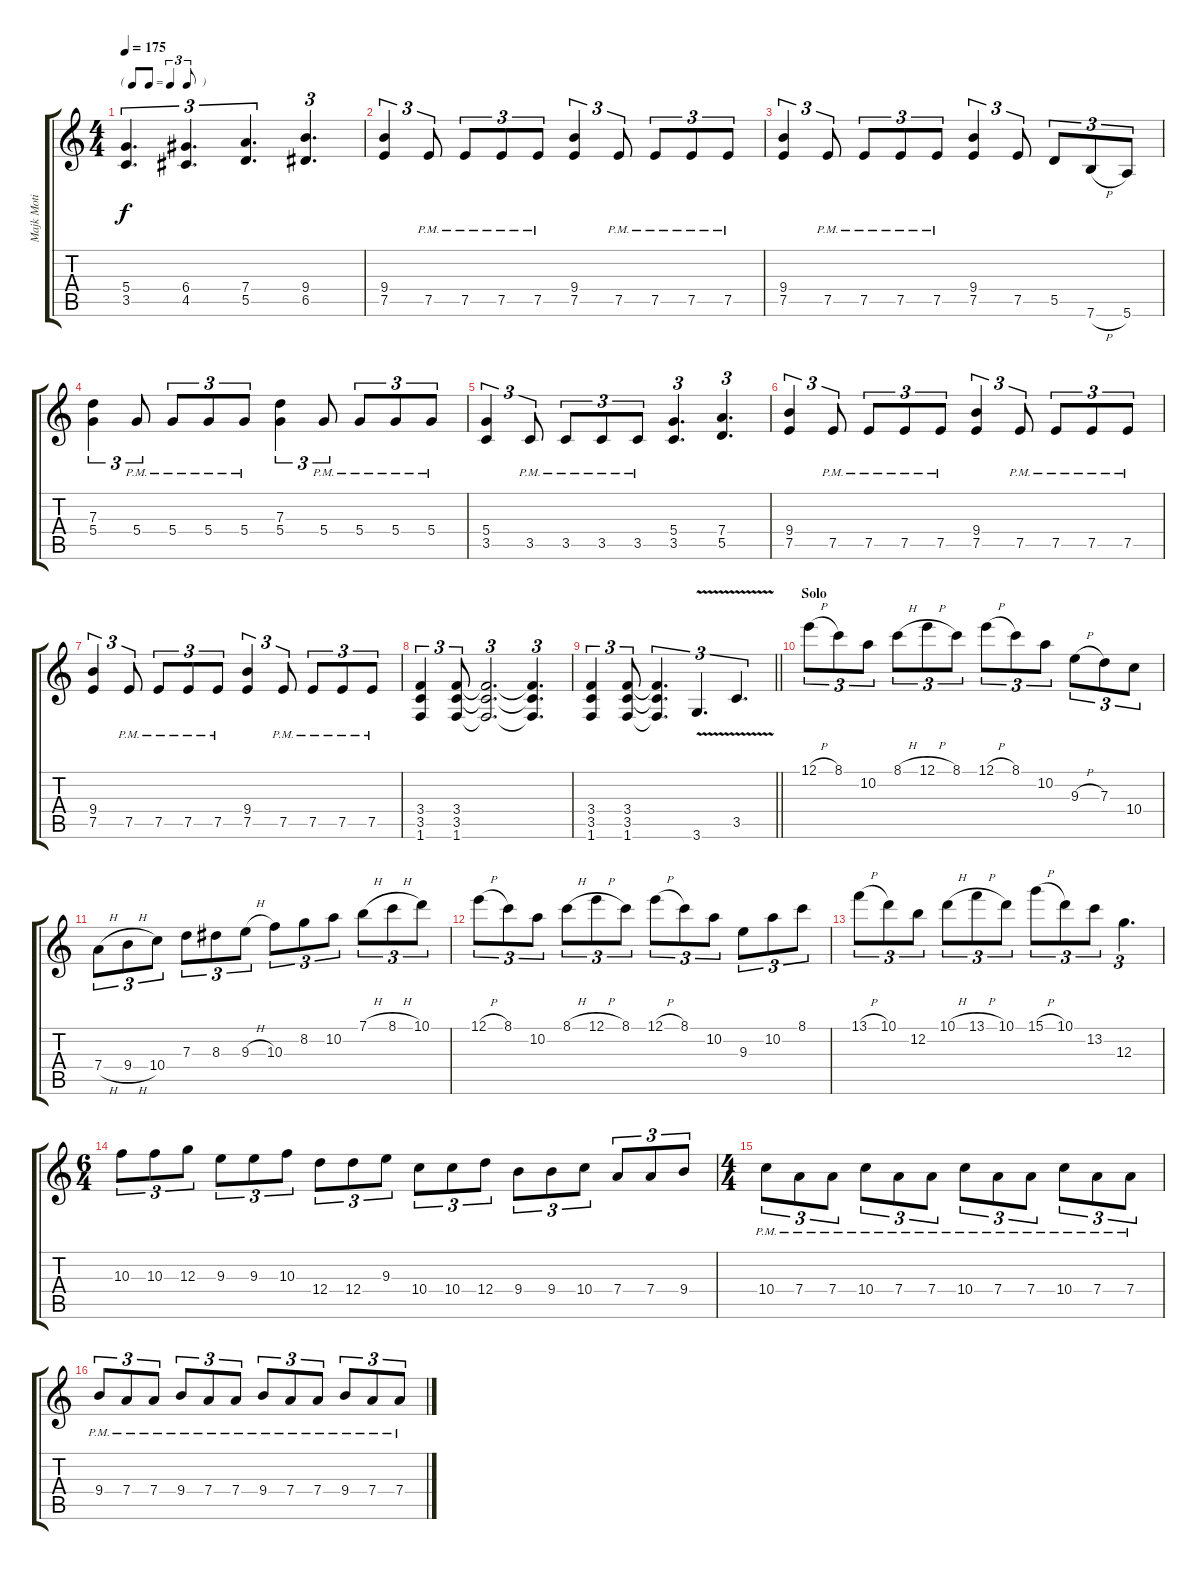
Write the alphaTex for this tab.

\track ("Majk Moti" "Majk Moti") {instrument distortionguitar}
\staff {score tabs}
\tuning (E4 B3 G3 D3 A2 E2) {hide}
\ts (4 4)
\tf triplet8th
\tempo 175
\clef g2
\ks c
(5.4 3.5).4{d tu (3 2) dy f} (6.4 4.5).4{d tu (3 2)} (7.4 5.5).4{d tu (3 2)} (9.4 6.5).4{d tu (3 2)} |
(9.4 7.5).4{tu (3 2)} 7.5{pm}.8{tu (3 2)} 7.5{pm}.8{tu (3 2)} 7.5{pm}.8{tu (3 2)} 7.5{pm}.8{tu (3 2)} (9.4 7.5).4{tu (3 2)} 7.5{pm}.8{tu (3 2)} 7.5{pm}.8{tu (3 2)} 7.5{pm}.8{tu (3 2)} 7.5{pm}.8{tu (3 2)} |
(9.4 7.5).4{tu (3 2)} 7.5{pm}.8{tu (3 2)} 7.5{pm}.8{tu (3 2)} 7.5{pm}.8{tu (3 2)} 7.5{pm}.8{tu (3 2)} (9.4 7.5).4{tu (3 2)} 7.5.8{tu (3 2)} 5.5.8{tu (3 2)} 7.6{h}.8{tu (3 2)} 5.6.8{tu (3 2)} |
(7.3 5.4).4{tu (3 2)} 5.4{pm}.8{tu (3 2)} 5.4{pm}.8{tu (3 2)} 5.4{pm}.8{tu (3 2)} 5.4{pm}.8{tu (3 2)} (7.3 5.4).4{tu (3 2)} 5.4{pm}.8{tu (3 2)} 5.4{pm}.8{tu (3 2)} 5.4{pm}.8{tu (3 2)} 5.4{pm}.8{tu (3 2)} |
(5.4 3.5).4{tu (3 2)} 3.5{pm}.8{tu (3 2)} 3.5{pm}.8{tu (3 2)} 3.5{pm}.8{tu (3 2)} 3.5{pm}.8{tu (3 2)} (5.4 3.5).4{d tu (3 2)} (7.4 5.5).4{d tu (3 2)} |
(9.4 7.5).4{tu (3 2)} 7.5{pm}.8{tu (3 2)} 7.5{pm}.8{tu (3 2)} 7.5{pm}.8{tu (3 2)} 7.5{pm}.8{tu (3 2)} (9.4 7.5).4{tu (3 2)} 7.5{pm}.8{tu (3 2)} 7.5{pm}.8{tu (3 2)} 7.5{pm}.8{tu (3 2)} 7.5{pm}.8{tu (3 2)} |
(9.4 7.5).4{tu (3 2)} 7.5{pm}.8{tu (3 2)} 7.5{pm}.8{tu (3 2)} 7.5{pm}.8{tu (3 2)} 7.5{pm}.8{tu (3 2)} (9.4 7.5).4{tu (3 2)} 7.5{pm}.8{tu (3 2)} 7.5{pm}.8{tu (3 2)} 7.5{pm}.8{tu (3 2)} 7.5{pm}.8{tu (3 2)} |
(3.4 3.5 1.6).4{tu (3 2)} (3.4 3.5 1.6).8{tu (3 2)} (3.4{t} 3.5{t} 1.6{t}).2{d tu (3 2)} (3.4{t} 3.5{t} 1.6{t}).4{d tu (3 2)} |
\barLineRight lightlight
(3.4 3.5 1.6).4{tu (3 2)} (3.4 3.5 1.6).8{tu (3 2)} (3.4{t} 3.5{t} 1.6{t}).4{d tu (3 2)} 3.6{v}.4{d tu (3 2)} 3.5{v}.4{d tu (3 2)} |
\section ("" "Solo")
12.1{h}.8{tu (3 2)} 8.1.8{tu (3 2)} 10.2.8{tu (3 2)} 8.1{h}.8{tu (3 2)} 12.1{h}.8{tu (3 2)} 8.1.8{tu (3 2)} 12.1{h}.8{tu (3 2)} 8.1.8{tu (3 2)} 10.2.8{tu (3 2)} 9.3{h}.8{tu (3 2)} 7.3.8{tu (3 2)} 10.4.8{tu (3 2)} |
7.4{h}.8{tu (3 2)} 9.4{h}.8{tu (3 2)} 10.4.8{tu (3 2)} 7.3.8{tu (3 2)} 8.3.8{tu (3 2)} 9.3{h}.8{tu (3 2)} 10.3.8{tu (3 2)} 8.2.8{tu (3 2)} 10.2.8{tu (3 2)} 7.1{h}.8{tu (3 2)} 8.1{h}.8{tu (3 2)} 10.1.8{tu (3 2)} |
12.1{h}.8{tu (3 2)} 8.1.8{tu (3 2)} 10.2.8{tu (3 2)} 8.1{h}.8{tu (3 2)} 12.1{h}.8{tu (3 2)} 8.1.8{tu (3 2)} 12.1{h}.8{tu (3 2)} 8.1.8{tu (3 2)} 10.2.8{tu (3 2)} 9.3.8{tu (3 2)} 10.2.8{tu (3 2)} 8.1.8{tu (3 2)} |
13.1{h}.8{tu (3 2)} 10.1.8{tu (3 2)} 12.2.8{tu (3 2)} 10.1{h}.8{tu (3 2)} 13.1{h}.8{tu (3 2)} 10.1.8{tu (3 2)} 15.1{h}.8{tu (3 2)} 10.1.8{tu (3 2)} 13.2.8{tu (3 2)} 12.3.4{d tu (3 2)} |
\ts (6 4)
10.3.8{tu (3 2)} 10.3.8{tu (3 2)} 12.3.8{tu (3 2)} 9.3.8{tu (3 2)} 9.3.8{tu (3 2)} 10.3.8{tu (3 2)} 12.4.8{tu (3 2)} 12.4.8{tu (3 2)} 9.3.8{tu (3 2)} 10.4.8{tu (3 2)} 10.4.8{tu (3 2)} 12.4.8{tu (3 2)} 9.4.8{tu (3 2)} 9.4.8{tu (3 2)} 10.4.8{tu (3 2)} 7.4.8{tu (3 2)} 7.4.8{tu (3 2)} 9.4.8{tu (3 2)} |
\ts (4 4)
10.4{pm}.8{tu (3 2)} 7.4{pm}.8{tu (3 2)} 7.4{pm}.8{tu (3 2)} 10.4{pm}.8{tu (3 2)} 7.4{pm}.8{tu (3 2)} 7.4{pm}.8{tu (3 2)} 10.4{pm}.8{tu (3 2)} 7.4{pm}.8{tu (3 2)} 7.4{pm}.8{tu (3 2)} 10.4{pm}.8{tu (3 2)} 7.4{pm}.8{tu (3 2)} 7.4{pm}.8{tu (3 2)} |
9.4{pm}.8{tu (3 2)} 7.4{pm}.8{tu (3 2)} 7.4{pm}.8{tu (3 2)} 9.4{pm}.8{tu (3 2)} 7.4{pm}.8{tu (3 2)} 7.4{pm}.8{tu (3 2)} 9.4{pm}.8{tu (3 2)} 7.4{pm}.8{tu (3 2)} 7.4{pm}.8{tu (3 2)} 9.4{pm}.8{tu (3 2)} 7.4{pm}.8{tu (3 2)} 7.4{pm}.8{tu (3 2)}
